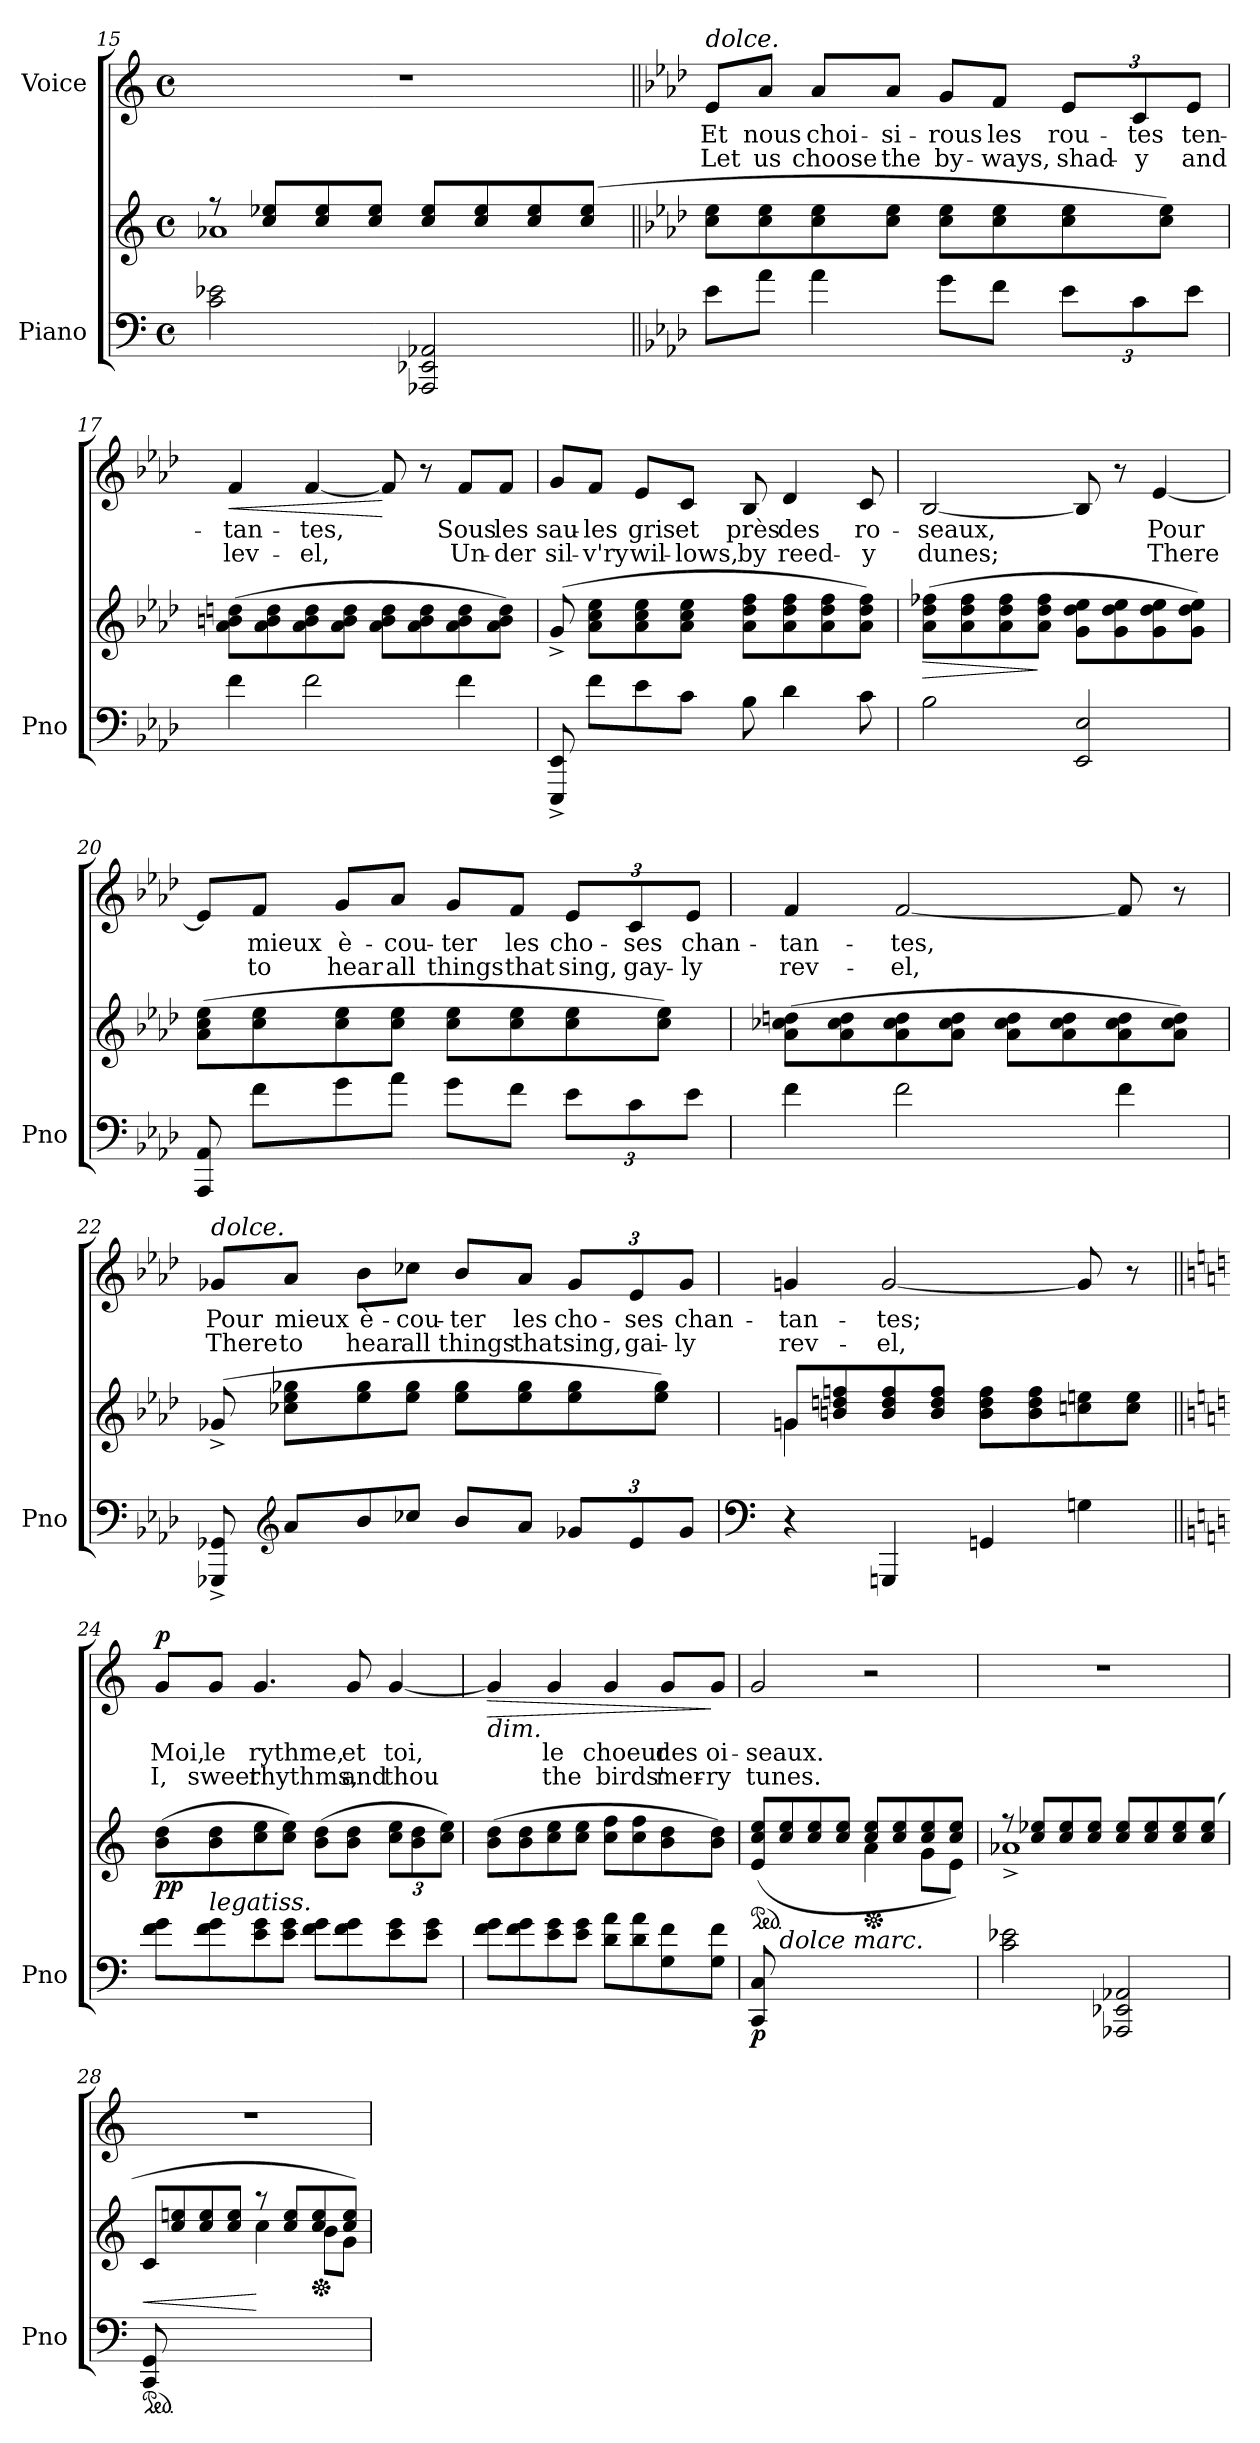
**kern	**kern	**dynam	**kern	**text	**text	**dynam
*part2	*part2	*part2	*part1	*part1	*part1	*part1
*staff3	*staff2	*staff2/3	*staff1	*staff1	*staff1	*staff1
*I"Piano	*	*	*I"Voice	*	*	*
*I'Pno	*	*	*	*	*	*
*clefF4	*clefG2	*	*clefG2	*	*	*
*k[]	*k[]	*	*k[]	*	*	*
*M4/4	*M4/4	*	*M4/4	*	*	*
*met(c)	*met(c)	*	*met(c)	*	*	*
=15	=15	=15	=15	=15	=15	=15
*	*^	*	*	*	*	*
2c\ 2e-X\	8r	(1a-X	.	1r	.	.	.
.	8cc/ 8ee-X/L	.	.	.	.	.	.
.	8cc/ 8ee-/	.	.	.	.	.	.
.	8cc/ 8ee-/J	.	.	.	.	.	.
2AAA-X/ 2EE-X/ 2AA-X/	8cc/ 8ee-/L	.	.	.	.	.	.
.	8cc/ 8ee-/	.	.	.	.	.	.
.	8cc/ 8ee-/	.	.	.	.	.	.
.	(8cc/ 8ee-/J	.	.	.	.	.	.
*	*v	*v	*	*	*	*	*
=16||	=16||	=16||	=16||	=16||	=16||	=16||
*k[b-e-a-d-]	*k[b-e-a-d-]	*	*k[b-e-a-d-]	*	*	*
!	!	!	!LO:TX:i:t=dolce.	!	!	!
8e-\L	8cc\ 8ee-\L	.	8e-/L	Et	Let	.
8a-\J	8cc\ 8ee-\	.	8a-/J	nous	us	.
4a-\	8cc\ 8ee-\	.	8a-/L	choi-	choose	.
.	8cc\ 8ee-\J	.	8a-/J	-si-	the	.
8g\L	8cc\ 8ee-\L	.	8g/L	-rous	by-	.
8f\J	8cc\ 8ee-\	.	8f/J	les	-ways,	.
*Xbrackettup	*	*	*	*	*	*
12e-\L	8cc\ 8ee-\	.	12e-/L	rou-	shad-	.
12c\	.	.	12c/	-tes	-y	.
.	8cc\ 8ee-\J)	.	.	.	.	.
12e-\J	.	.	12e-/J	ten-	and	.
=17	=17	=17	=17	=17	=17	=17
!	!	!	!	!	!	!LO:HP:b
4f\	(8a-\ 8bn\ 8ddn\L	.	4f/	-tan-	lev-	<
.	8a-\ 8b\ 8dd\	.	.	.	.	.
2f\	8a-\ 8b\ 8dd\	.	[4f/	-tes,	-el,	.
.	8a-\ 8b\ 8dd\J	.	.	.	.	.
.	8a-\ 8b\ 8dd\L	.	8f/]	.	.	[
.	8a-\ 8b\ 8dd\	.	8r	.	.	.
4f\	8a-\ 8b\ 8dd\	.	8f/L	Sous	Un-	.
.	8a-\ 8b\ 8dd\J)	.	8f/J	les	-der	.
=18	=18	=18	=18	=18	=18	=18
8EEE-/^ 8EE-/^	(8g^/	.	8g/L	sau-	sil-	.
8f\L	8a-\ 8cc\ 8ee-\L	.	8f/J	-les	-v'ry	.
8e-\	8a-\ 8cc\ 8ee-\	.	8e-/L	gris	wil-	.
8c\J	8a-\ 8cc\ 8ee-\J	.	8c/J	et	-lows,	.
8B-\	8a-\ 8dd-\ 8ff\L	.	8B-/	près	by	.
4d-\	8a-\ 8dd-\ 8ff\	.	4d-/	des	reed-	.
.	8a-\ 8dd-\ 8ff\	.	.	.	.	.
8c\	8a-\ 8dd-\ 8ff\J)	.	8c/	ro-	-y	.
=19	=19	=19	=19	=19	=19	=19
!	!	!LO:HP:b	!	!	!	!
2B-\	(8a-\ 8dd-\ 8ff-X\L	>	[2B-/	-seaux,	dunes;	.
.	8a-\ 8dd-\ 8ff-\	.	.	.	.	.
.	8a-\ 8dd-\ 8ff-\	.	.	.	.	.
.	8a-\ 8dd-\ 8ff-\J	]	.	.	.	.
2EE-/ 2E-/	8g\ 8dd-\ 8ee-\L	.	8B-/]	.	.	.
.	8g\ 8dd-\ 8ee-\	.	8r	.	.	.
.	8g\ 8dd-\ 8ee-\	.	[4e-/	Pour	There	.
.	8g\ 8dd-\ 8ee-\J)	.	.	.	.	.
=20	=20	=20	=20	=20	=20	=20
8AAA-/ 8AA-/	(8a-\ 8cc\ 8ee-\L	.	8e-/L]	.	.	.
8f\L	8cc\ 8ee-\	.	8f/J	mieux	to	.
8g\	8cc\ 8ee-\	.	8g/L	è-	hear	.
8a-\J	8cc\ 8ee-\J	.	8a-/J	-cou-	all	.
8g\L	8cc\ 8ee-\L	.	8g/L	-ter	things	.
8f\J	8cc\ 8ee-\	.	8f/J	les	that	.
12e-\L	8cc\ 8ee-\	.	12e-/L	cho-	sing,	.
12c\	.	.	12c/	-ses	gay-	.
.	8cc\ 8ee-\J)	.	.	.	.	.
12e-\J	.	.	12e-/J	chan-	-ly	.
=21	=21	=21	=21	=21	=21	=21
4f\	(8a-\ 8cc-X\ 8ddn\L	.	4f/	-tan-	rev-	.
.	8a-\ 8cc-\ 8dd\	.	.	.	.	.
2f\	8a-\ 8cc-\ 8dd\	.	[2f/	tes,	-el,	.
.	8a-\ 8cc-\ 8dd\J	.	.	.	.	.
.	8a-\ 8cc-\ 8dd\L	.	.	.	.	.
.	8a-\ 8cc-\ 8dd\	.	.	.	.	.
4f\	8a-\ 8cc-\ 8dd\	.	8f/]	.	.	.
.	8a-\ 8cc-\ 8dd\J)	.	8r	.	.	.
=22	=22	=22	=22	=22	=22	=22
!	!	!	!LO:TX:i:t=dolce.	!	!	!
8GGG-X/^> 8GG-X/^>	(8g-X^/	.	8g-X/L	Pour	There	.
*clefG2	*	*	*	*	*	*
8a-/L	8cc-X\ 8ee-\ 8gg-X\L	.	8a-/J	mieux	to	.
8b-/	8ee-\ 8gg-\	.	8b-\L	è-	hear	.
8cc-X/J	8ee-\ 8gg-\J	.	8cc-X\J	-cou-	all	.
8b-/L	8ee-\ 8gg-\L	.	8b-/L	-ter	things	.
8a-/J	8ee-\ 8gg-\	.	8a-/J	les	that	.
12g-X/L	8ee-\ 8gg-\	.	12g-/L	cho-	sing,	.
12e-/	.	.	12e-/	-ses	gai-	.
.	8ee-\ 8gg-\J)	.	.	.	.	.
12g-/J	.	.	12g-/J	chan-	-ly	.
=23	=23	=23	=23	=23	=23	=23
*clefF4	*	*	*	*	*	*
*	*^	*	*	*	*	*
4r	8gn/L	4g\	.	4gn/	-tan-	rev-	.
.	8bn/ 8ddn/ 8ffn/	.	.	.	.	.	.
4GGGn/	8b/ 8dd/ 8ff/	2.ryy	.	[2g/	-tes;	-el,	.
.	8b/ 8dd/ 8ff/J	.	.	.	.	.	.
4GGn/	8b\ 8dd\ 8ff\L	.	.	.	.	.	.
.	8b\ 8dd\ 8ff\	.	.	.	.	.	.
4Gn\	8ccn\ 8een\	.	.	8g/]	.	.	.
.	8cc\ 8ee\J	.	.	8r	.	.	.
*	*v	*v	*	*	*	*	*
=24||	=24||	=24||	=24||	=24||	=24||	=24||
*k[]	*k[]	*	*k[]	*	*	*
!	!	!LO:DY:b	!	!	!	!LO:DY:b
8f\ 8g\L	(8b\ 8dd\L	pp	8g/L	Moi,	I,	p
!LO:TX:i:t=legatiss.	!	!	!	!	!	!
8f\ 8g\	8b\ 8dd\	.	8g/J	le	sweet	.
8e\ 8g\	8cc\ 8ee\	.	4.g/	rythme,	rhythms,	.
8e\ 8g\J	8cc\ 8ee\J)	.	.	.	.	.
8f\ 8g\L	(8b\ 8dd\L	.	.	.	.	.
8f\ 8g\	8b\ 8dd\J	.	8g/	et	and	.
*	*Xbrackettup	*	*	*	*	*
8e\ 8g\	12cc\ 12ee\L	.	[4g/	toi,	thou	.
.	12b\ 12dd\	.	.	.	.	.
8e\ 8g\J	.	.	.	.	.	.
.	12cc\ 12ee\J)	.	.	.	.	.
=25	=25	=25	=25	=25	=25	=25
!	!	!	!LO:TX:b:i:t=dim.	!	!	!
!	!	!	!	!	!	!LO:HP:b
8f\ 8g\L	(8b\ 8dd\L	.	4g/]	.	.	>
8f\ 8g\	8b\ 8dd\	.	.	.	.	.
8e\ 8g\	8cc\ 8ee\	.	4g/	le	the	.
8e\ 8g\J	8cc\ 8ee\J	.	.	.	.	.
8d\ 8a\L	8cc\ 8ff\L	.	4g/	choeur	birds'	.
8d\ 8a\	8cc\ 8ff\	.	.	.	.	.
8G\ 8f\	8b\ 8dd\	.	8g/L	des	mer-	.
8G\ 8f\J	8b\ 8dd\J)	.	8g/J	oi-	-ry	]
=26	=26	=26	=26	=26	=26	=26
*	*ped	*	*	*	*	*
*	*^	*	*	*	*	*
!	!	!	!LO:DY:b=2	!	!	!	!
8CC/ 8C/L	(8e/ 8cc/ 8ee/L	8ryy	p	2g/	-seaux.	tunes.	.
!LO:TX:i:t=dolce marc.	!	!	!	!	!	!	!
2..ryy	8cc/ 8ee/	8d\	.	.	.	.	.
.	8cc/ 8ee/	8e\	.	.	.	.	.
.	8cc/ 8ee/J	8g\J	.	.	.	.	.
*	*Xped	*	*	*	*	*	*
.	8cc/ 8ee/L	4a\	.	2r	.	.	.
.	8cc/ 8ee/	.	.	.	.	.	.
.	8cc/ 8ee/	8g\L	.	.	.	.	.
.	8cc/ 8ee/J)	8e\J	.	.	.	.	.
=27	=27	=27	=27	=27	=27	=27	=27
2c\ 2e-X\	8r	(1a-X^	.	1r	.	.	.
.	8cc/ 8ee-X/L	.	.	.	.	.	.
.	8cc/ 8ee-/	.	.	.	.	.	.
.	8cc/ 8ee-/J	.	.	.	.	.	.
2AAA-X/ 2EE-X/ 2AA-X/	8cc/ 8ee-/L	.	.	.	.	.	.
.	8cc/ 8ee-/	.	.	.	.	.	.
.	8cc/ 8ee-/	.	.	.	.	.	.
.	(8cc/ 8ee-/J	.	.	.	.	.	.
=28	=28	=28	=28	=28	=28	=28	=28
*ped	*	*	*	*	*	*	*
!	!	!	!LO:HP:b	!	!	!	!
8CC/ 8GG/L	8c/L	8ryy	<	1r	.	.	.
2..ryy	8cc/ 8een/	8d\	.	.	.	.	.
.	8cc/ 8ee/	8e\	.	.	.	.	.
.	8cc/ 8ee/J	8g\J	.	.	.	.	.
.	8r	4cc\	[	.	.	.	.
.	8cc/ 8ee/L	.	.	.	.	.	.
*	*Xped	*	*	*	*	*	*
.	8cc/ 8ee/	8b\L	.	.	.	.	.
.	8cc/ 8ee/J)	8g\J	.	.	.	.	.
*	*v	*v	*	*	*	*	*
=	=	=	=	=	=	=
*-	*-	*-	*-	*-	*-	*-
